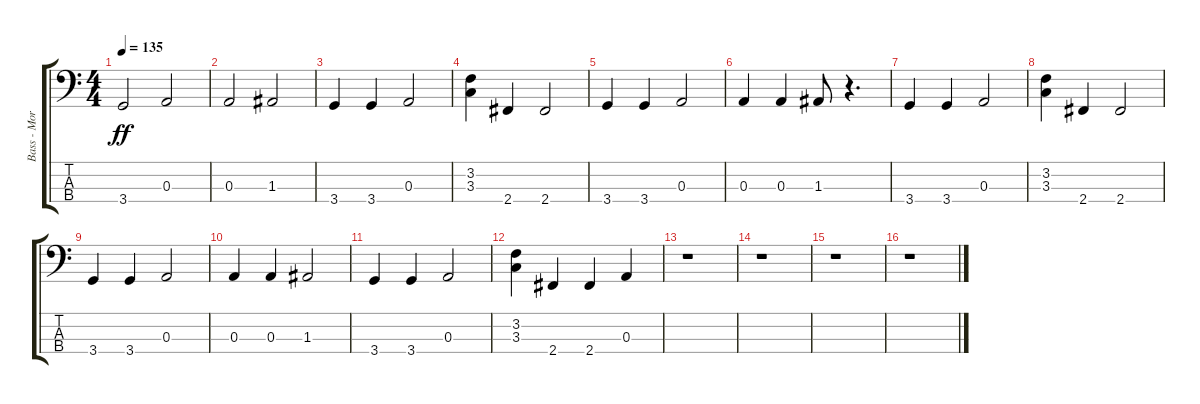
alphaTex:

\track ("Bass - Morgan Henderson" "Bass - Mor") {instrument electricbassfinger}
\staff {score tabs}
\tuning (G2 D2 A1 E1) {hide}
\ts (4 4)
\tempo 135
\clef f4
\ks c
3.4.2{dy ff} 0.3.2 |
0.3.2 1.3.2 |
3.4.4 3.4.4 0.3.2 |
(3.2 3.3).4 2.4.4 2.4.2 |
3.4.4 3.4.4 0.3.2 |
0.3.4 0.3.4 1.3.8 r.4{d} |
3.4.4 3.4.4 0.3.2 |
(3.2 3.3).4 2.4.4 2.4.2 |
3.4.4 3.4.4 0.3.2 |
0.3.4 0.3.4 1.3.2 |
3.4.4 3.4.4 0.3.2 |
(3.2 3.3).4 2.4.4 2.4.4 0.3.4 |
r.1 |
r.1 |
r.1 |
r.1
